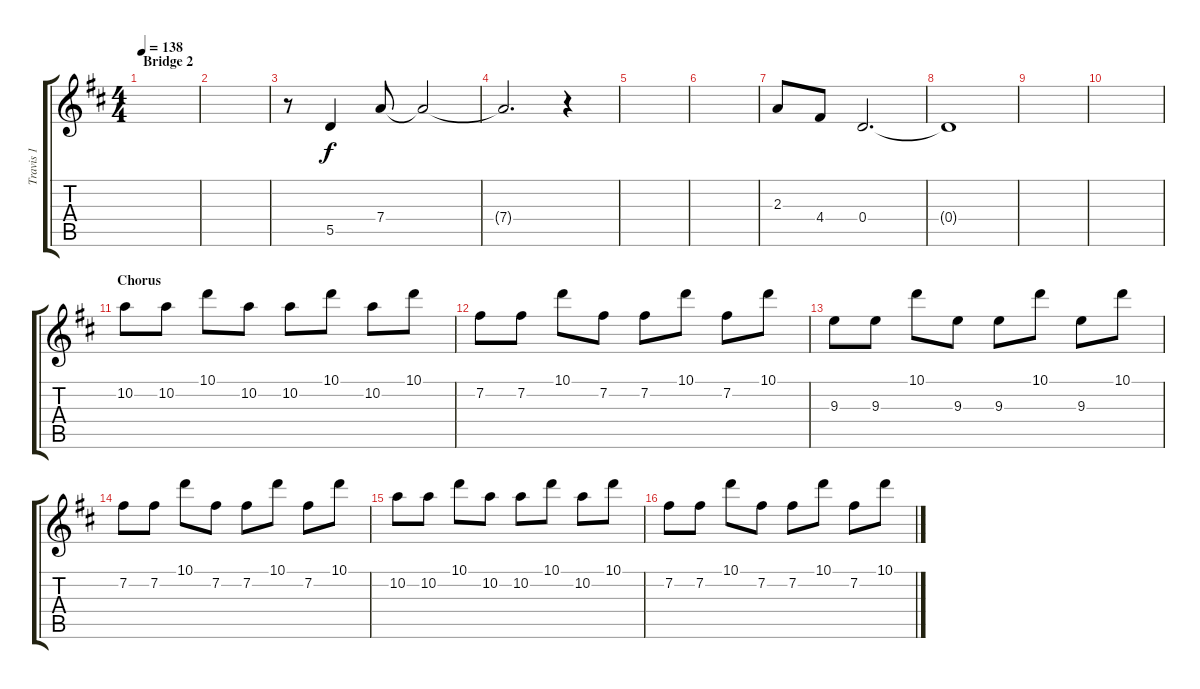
\track ("Travis 1" "Travis 1") {instrument electricguitarclean}
\staff {score tabs}
\tuning (E4 B3 G3 D3 A2 E2) {hide}
\ts (4 4)
\section ("" "Bridge 2")
\tempo 138
\clef g2
\ks d
|
|
r.8 5.5.4 7.4.8 7.4{t}.2 |
7.4{t}.2{d} r.4 |
|
|
2.3.8 4.4.8 0.4.2{d} |
0.4{t}.1 |
|
|
\section ("" "Chorus")
10.2.8 10.2.8 10.1.8 10.2.8 10.2.8 10.1.8 10.2.8 10.1.8 |
7.2.8 7.2.8 10.1.8 7.2.8 7.2.8 10.1.8 7.2.8 10.1.8 |
9.3.8 9.3.8 10.1.8 9.3.8 9.3.8 10.1.8 9.3.8 10.1.8 |
7.2.8 7.2.8 10.1.8 7.2.8 7.2.8 10.1.8 7.2.8 10.1.8 |
10.2.8 10.2.8 10.1.8 10.2.8 10.2.8 10.1.8 10.2.8 10.1.8 |
7.2.8 7.2.8 10.1.8 7.2.8 7.2.8 10.1.8 7.2.8 10.1.8
